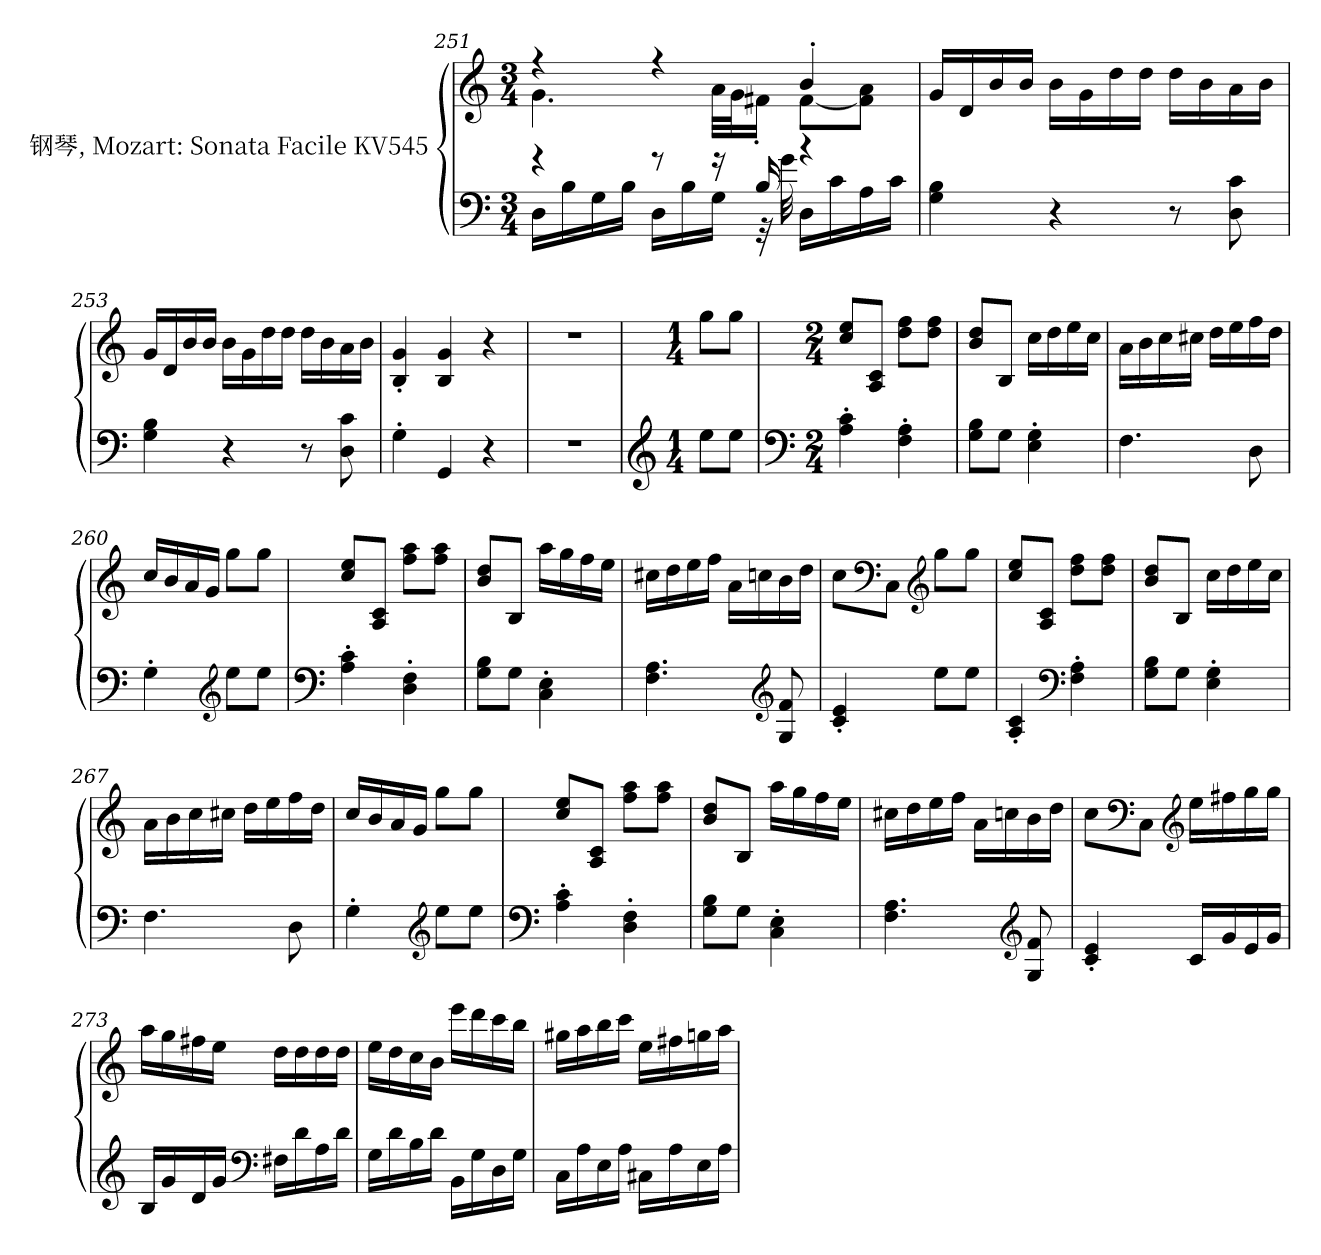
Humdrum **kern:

**kern	**kern
*part1	*part1
*staff2	*staff1
*I"钢琴, Mozart: Sonata Facile KV545	*
!!LO:LB:g=z
*clefF4	*clefG2
*k[]	*k[]
*M3/4	*M3/4
=251	=251
*^	*^
4r	16D\LL	4r	4.g\
.	16B\	.	.
.	16G\	.	.
.	16B\JJ	.	.
8r	16D\LL	4r	.
.	16B\	.	.
16r	16G\JJ	.	32a\LLL
.	.	.	32g\J
16B/	32r	.	16f#X'\JJ
.	32g\	.	.
4r	16D\LL	4b'/	[8f#\L
.	16c\	.	.
.	16A\	.	8f#\] 8a\J
.	16c\JJ	.	.
*v	*v	*	*
*	*v	*v
=252	=252
4G\ 4B\	16g/LL
.	16d/
.	16b/
.	16b/JJ
4r	16b\LL
.	16g\
.	16dd\
.	16dd\JJ
8r	16dd\LL
.	16b\
8D\ 8c\	16a\
.	16b\JJ
=253	=253
4G\ 4B\	16g/LL
.	16d/
.	16b/
.	16b/JJ
4r	16b\LL
.	16g\
.	16dd\
.	16dd\JJ
8r	16dd\LL
.	16b\
8D\ 8c\	16a\
.	16b\JJ
=254	=254
4G'\	4B/' 4g/'
4GG/	4B/ 4g/
4r	4r
!!LO:LB:g=z
=255	=255
2.r	2.r
=256	=256
*clefG2	*
*M1/4	*M1/4
*	*MM104
8ee\L	8gg\L
8ee\J	8gg\J
=257	=257
*clefF4	*
*M2/4	*M2/4
4A\' 4c\'	8cc/ 8ee/L
.	8A/ 8c/J
4F\' 4A\'	8dd\ 8ff\L
.	8dd\ 8ff\J
=258	=258
8G\ 8B\L	8b/ 8dd/L
8G\J	8B/J
4E\' 4G\'	16cc\LL
.	16dd\
.	16ee\
.	16cc\JJ
=259	=259
4.F\	16a\LL
.	16b\
.	16cc\
.	16cc#X\JJ
.	16dd\LL
.	16ee\
8D\	16ff\
.	16dd\JJ
=260	=260
4G'\	16cc/LL
.	16b/
.	16a/
.	16g/JJ
*clefG2	*
8ee\L	8gg\L
8ee\J	8gg\J
!!LO:LB:g=z
=261	=261
*clefF4	*
4A\' 4c\'	8cc/ 8ee/L
.	8A/ 8c/J
4D\' 4F\'	8ff\ 8aa\L
.	8ff\ 8aa\J
=262	=262
8G\ 8B\L	8b/ 8dd/L
8G\J	8B/J
4C\' 4E\'	16aa\LL
.	16gg\
.	16ff\
.	16ee\JJ
=263	=263
4.F\ 4.A\	16cc#X\LL
.	16dd\
.	16ee\
.	16ff\JJ
.	16a\LL
.	16ccn\
*clefG2	*
8G/ 8f/	16b\
.	16dd\JJ
=264	=264
4c/' 4e/'	8cc\L
*	*clefF4
.	8C\J
*	*clefG2
8ee\L	8gg\L
8ee\J	8gg\J
=265	=265
4A/' 4c/'	8cc/ 8ee/L
.	8A/ 8c/J
*clefF4	*
4F\' 4A\'	8dd\ 8ff\L
.	8dd\ 8ff\J
=266	=266
8G\ 8B\L	8b/ 8dd/L
8G\J	8B/J
4E\' 4G\'	16cc\LL
.	16dd\
.	16ee\
.	16cc\JJ
!!LO:LB:g=z
=267	=267
4.F\	16a\LL
.	16b\
.	16cc\
.	16cc#X\JJ
.	16dd\LL
.	16ee\
8D\	16ff\
.	16dd\JJ
=268	=268
4G'\	16cc/LL
.	16b/
.	16a/
.	16g/JJ
*clefG2	*
8ee\L	8gg\L
8ee\J	8gg\J
=269	=269
*clefF4	*
4A\' 4c\'	8cc/ 8ee/L
.	8A/ 8c/J
4D\' 4F\'	8ff\ 8aa\L
.	8ff\ 8aa\J
=270	=270
8G\ 8B\L	8b/ 8dd/L
8G\J	8B/J
4C\' 4E\'	16aa\LL
.	16gg\
.	16ff\
.	16ee\JJ
=271	=271
4.F\ 4.A\	16cc#X\LL
.	16dd\
.	16ee\
.	16ff\JJ
.	16a\LL
.	16ccn\
*clefG2	*
8G/ 8f/	16b\
.	16dd\JJ
!!LO:LB:g=z
=272	=272
4c/' 4e/'	8cc\L
*	*clefF4
.	8C\J
*	*clefG2
16c/LL	16ee\LL
16g/	16ff#X\
16e/	16gg\
16g/JJ	16gg\JJ
=273	=273
16B/LL	16aa\LL
16g/	16gg\
16d/	16ff#X\
16g/JJ	16ee\JJ
*clefF4	*
16F#X\LL	16dd\LL
16d\	16dd\
16A\	16dd\
16d\JJ	16dd\JJ
=274	=274
16G\LL	16ee\LL
16d\	16dd\
16B\	16cc\
16d\JJ	16b\JJ
16BB\LL	16eee\LL
16G\	16ddd\
16D\	16ccc\
16G\JJ	16bb\JJ
=275	=275
16C\LL	16gg#X\LL
16A\	16aa\
16E\	16bb\
16A\JJ	16ccc\JJ
16C#X\LL	16ee\LL
16A\	16ff#X\
16E\	16ggn\
16A\JJ	16aa\JJ
=	=
*-	*-
